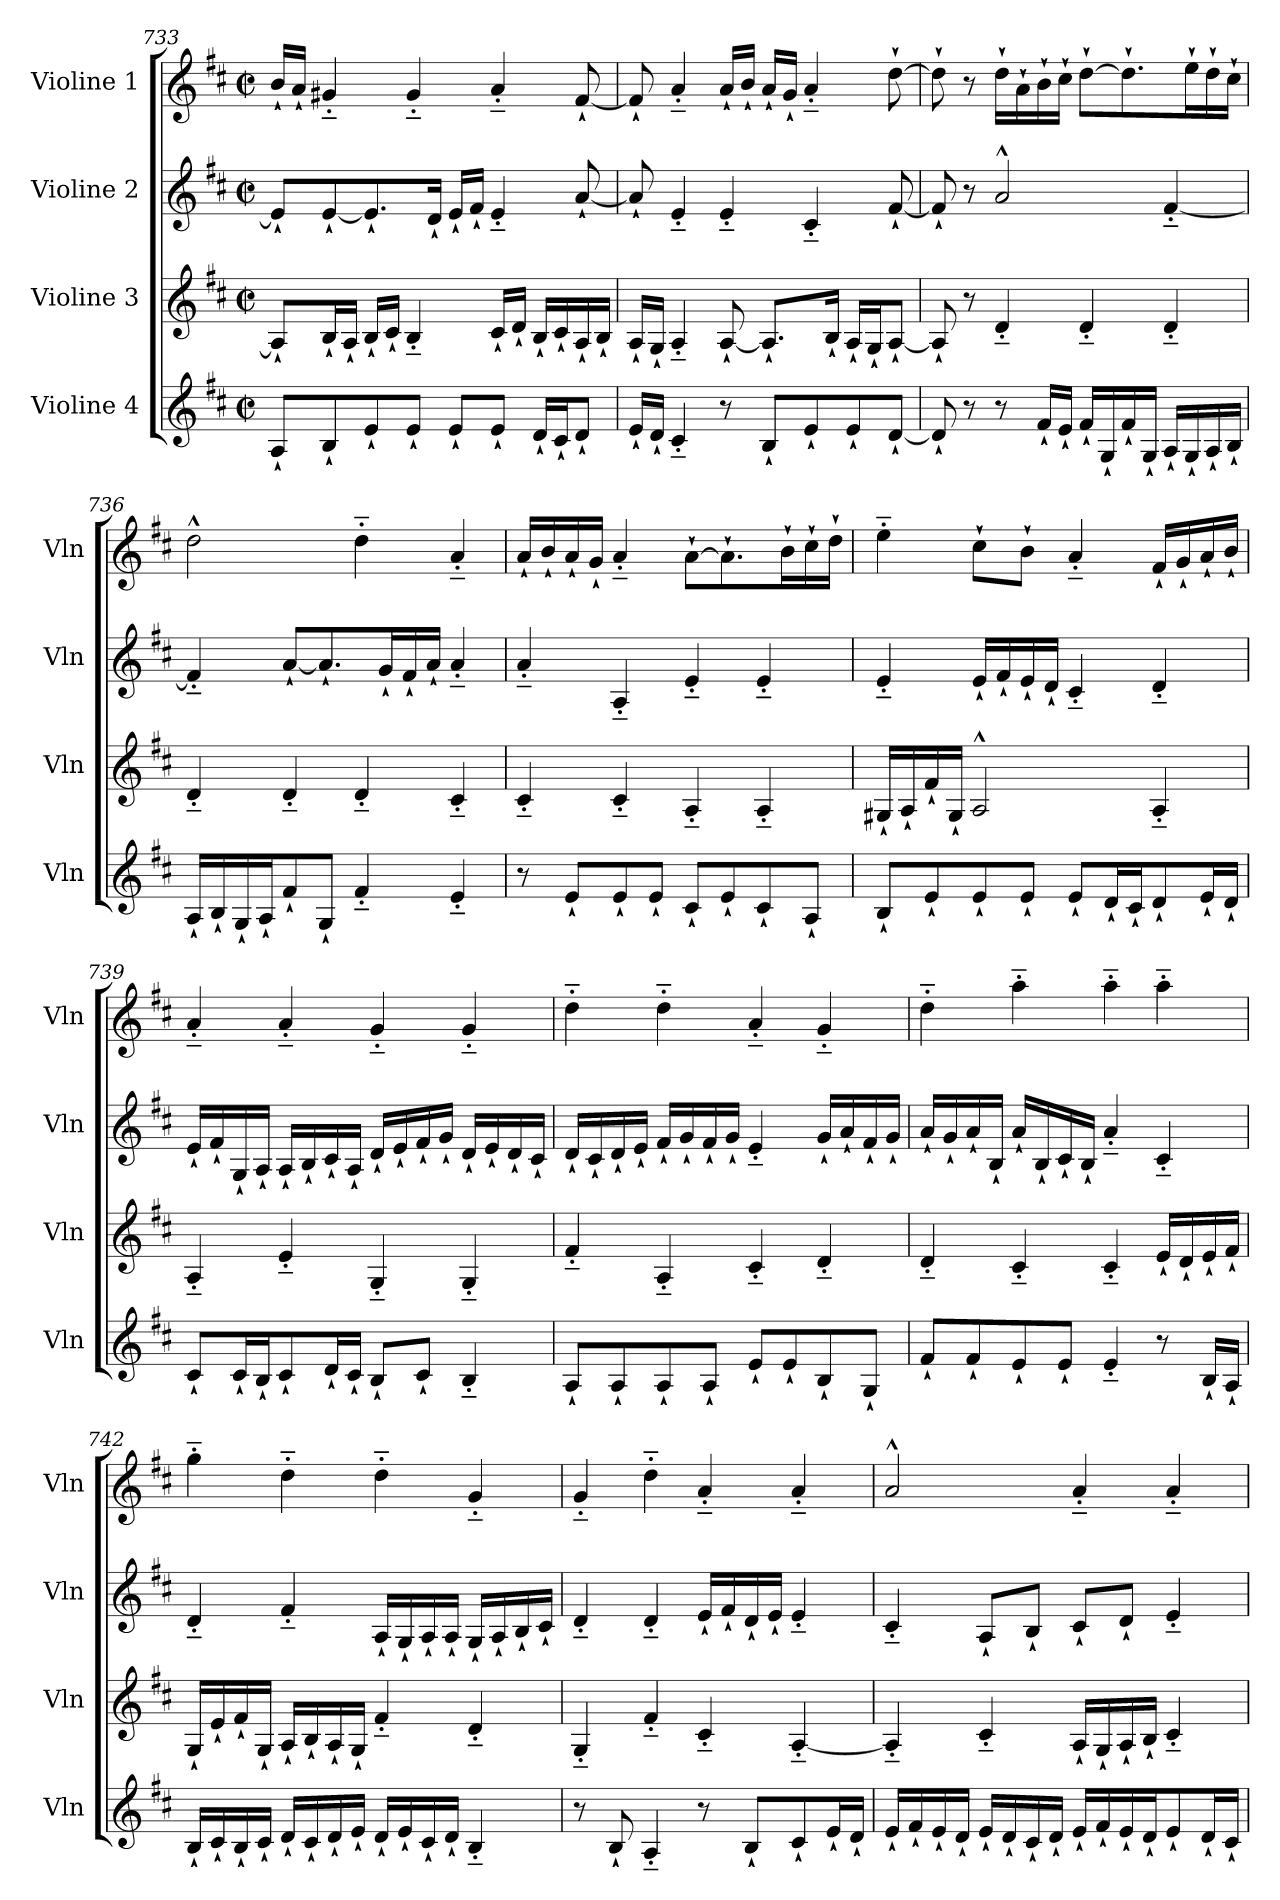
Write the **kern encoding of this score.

**kern	**kern	**kern	**kern
*part4	*part3	*part2	*part1
*staff4	*staff3	*staff2	*staff1
*I"Violine 4	*I"Violine 3	*I"Violine 2	*I"Violine 1
*I'Vln	*I'Vln	*I'Vln	*I'Vln
!!LO:PB:g=z
*clefG2	*clefG2	*clefG2	*clefG2
*k[f#c#]	*k[f#c#]	*k[f#c#]	*k[f#c#]
*D:	*D:	*D:	*D:
*M2/2	*M2/2	*M2/2	*M2/2
*met(c|)	*met(c|)	*met(c|)	*met(c|)
=733	=733	=733	=733
8A`/L	8A`/L]	8e`/L]	16b`/LL
.	.	.	16a`/JJ
8B`/	16B`/L	[8e`/	4g#X~'/
.	16A`/JJ	.	.
8e`/	16B`/LL	8.e`/]	.
.	16c#`/JJ	.	.
8e`/J	4B~'/	.	4g#~'/
.	.	16d`/Jk	.
8e`/L	.	16e`/LL	.
.	.	16f#`/JJ	.
8e`/J	16c#`/LL	4e~'/	4a~'/
.	16d`/JJ	.	.
16d`/LL	16B`/LL	.	.
16c#`/J	16c#`/	.	.
8d`/J	16A`/	[8a`/	[8f#`/
.	16B`/JJ	.	.
=734	=734	=734	=734
16e`/LL	16A`/LL	8a`/]	8f#`/]
16d`/JJ	16G`/JJ	.	.
4c#~'/	4A~'/	4e~'/	4a~'/
8r	[8A`/	4e~'/	16a`/LL
.	.	.	16b`/JJ
8B`/L	8.A`/L]	.	16a`/LL
.	.	.	16g`/JJ
8e`/	.	4c#~'/	4a~'/
.	16B`/Jk	.	.
8e`/	16A`/LL	.	.
.	16G`/J	.	.
[8d`/J	[8A`/J	[8f#`/	[8dd`\
!!LO:LB:g=z
=735	=735	=735	=735
8d`/]	8A`/]	8f#`/]	8dd`\]
8r	8r	8r	8r
8r	4d~'/	2a^^/	16dd`\LL
.	.	.	16a`\
16f#`/LL	.	.	16b`\
16e`/JJ	.	.	16cc#`\JJ
16f#`/LL	4d~'/	.	[8dd`\L
16G`/	.	.	.
16f#`/	.	.	8.dd`\]
16G`/JJ	.	.	.
16A`/LL	4d~'/	[4f#~'/	.
16G`/	.	.	16ee`\L
16A`/	.	.	16dd`\
16B`/JJ	.	.	16cc#`\JJ
=736	=736	=736	=736
16A`/LL	4d~'/	4f#~'/]	2dd^^\
16B`/	.	.	.
16G`/	.	.	.
16A`/J	.	.	.
8f#`/	4d~'/	[8a`/L	.
8G`/J	.	8.a`/]	.
4f#~'/	4d~'/	.	4dd~'\
.	.	16g`/L	.
.	.	16f#`/	.
.	.	16a`/JJ	.
4e~'/	4c#~'/	4a~'/	4a~'/
=737	=737	=737	=737
8r	4c#~'/	4a~'/	16a`/LL
.	.	.	16b`/
8e`/L	.	.	16a`/
.	.	.	16g`/JJ
8e`/	4c#~'/	4A~'/	4a~'/
8e`/J	.	.	.
8c#`/L	4A~'/	4e~'/	[8a`\L
8e`/	.	.	8.a`\]
8c#`/	4A~'/	4e~'/	.
.	.	.	16b`\L
8A`/J	.	.	16cc#`\
.	.	.	16dd`\JJ
!!LO:LB:g=z
=738	=738	=738	=738
8B`/L	16G#X`/LL	4e~'/	4ee~'\
.	16A`/	.	.
8e`/	16f#`/	.	.
.	16G#`/JJ	.	.
8e`/	2A^^/	16e`/LL	8cc#`\L
.	.	16f#`/	.
8e`/J	.	16e`/	8b`\J
.	.	16d`/JJ	.
8e`/L	.	4c#~'/	4a~'/
16d`/L	.	.	.
16c#`/J	.	.	.
8d`/	4A~'/	4d~'/	16f#`/LL
.	.	.	16g`/
16e`/L	.	.	16a`/
16d`/JJ	.	.	16b`/JJ
=739	=739	=739	=739
8c#`/L	4A~'/	16e`/LL	4a~'/
.	.	16f#`/	.
16c#`/L	.	16G`/	.
16B`/J	.	16A`/JJ	.
8c#`/	4e~'/	16A`/LL	4a~'/
.	.	16B`/	.
16d`/L	.	16c#`/	.
16c#`/JJ	.	16A`/JJ	.
8B`/L	4G~'/	16d`/LL	4g~'/
.	.	16e`/	.
8c#`/J	.	16f#`/	.
.	.	16g`/JJ	.
4B~'/	4G~'/	16d`/LL	4g~'/
.	.	16e`/	.
.	.	16d`/	.
.	.	16c#`/JJ	.
=740	=740	=740	=740
8A`/L	4f#~'/	16d`/LL	4dd~'\
.	.	16c#`/	.
8A`/	.	16d`/	.
.	.	16e`/JJ	.
8A`/	4A~'/	16f#`/LL	4dd~'\
.	.	16g`/	.
8A`/J	.	16f#`/	.
.	.	16g`/JJ	.
8e`/L	4c#~'/	4e~'/	4a~'/
8e`/	.	.	.
8B`/	4d~'/	16g`/LL	4g~'/
.	.	16a`/	.
8G`/J	.	16f#`/	.
.	.	16g`/JJ	.
!!LO:PB:g=z
=741	=741	=741	=741
8f#`/L	4d~'/	16a`/LL	4dd~'\
.	.	16g`/	.
8f#`/	.	16a`/	.
.	.	16B`/JJ	.
8e`/	4c#~'/	16a`/LL	4aa~'\
.	.	16B`/	.
8e`/J	.	16c#`/	.
.	.	16B`/JJ	.
4e~'/	4c#~'/	4a~'/	4aa~'\
8r	16e`/LL	4c#~'/	4aa~'\
.	16d`/	.	.
16B`/LL	16e`/	.	.
16A`/JJ	16f#`/JJ	.	.
=742	=742	=742	=742
16B`/LL	16G`/LL	4d~'/	4gg~'\
16c#`/	16e`/	.	.
16B`/	16f#`/	.	.
16c#`/JJ	16G`/JJ	.	.
16d`/LL	16A`/LL	4f#~'/	4dd~'\
16c#`/	16B`/	.	.
16d`/	16A`/	.	.
16e`/JJ	16G`/JJ	.	.
16d`/LL	4f#~'/	16A`/LL	4dd~'\
16e`/	.	16G`/	.
16c#`/	.	16A`/	.
16d`/JJ	.	16A`/JJ	.
4B~'/	4d~'/	16G`/LL	4g~'/
.	.	16A`/	.
.	.	16B`/	.
.	.	16c#`/JJ	.
=743	=743	=743	=743
8r	4G~'/	4d~'/	4g~'/
8B`/	.	.	.
4A~'/	4f#~'/	4d~'/	4dd~'\
8r	4c#~'/	16e`/LL	4a~'/
.	.	16f#`/	.
8B`/L	.	16d`/	.
.	.	16e`/JJ	.
8c#`/	[4A~'/	4e~'/	4a~'/
16e`/L	.	.	.
16d`/JJ	.	.	.
!!LO:LB:g=z
=744	=744	=744	=744
16e`/LL	4A~'/]	4c#~'/	2a^^/
16f#`/	.	.	.
16e`/	.	.	.
16d`/JJ	.	.	.
16e`/LL	4c#~'/	8A`/L	.
16d`/	.	.	.
16c#`/	.	8B`/J	.
16d`/JJ	.	.	.
16e`/LL	16A`/LL	8c#`/L	4a~'/
16f#`/	16G`/	.	.
16e`/	16A`/	8d`/J	.
16d`/J	16B`/JJ	.	.
8e`/	4c#~'/	4e~'/	4a~'/
16d`/L	.	.	.
16c#`/JJ	.	.	.
=	=	=	=
*-	*-	*-	*-
